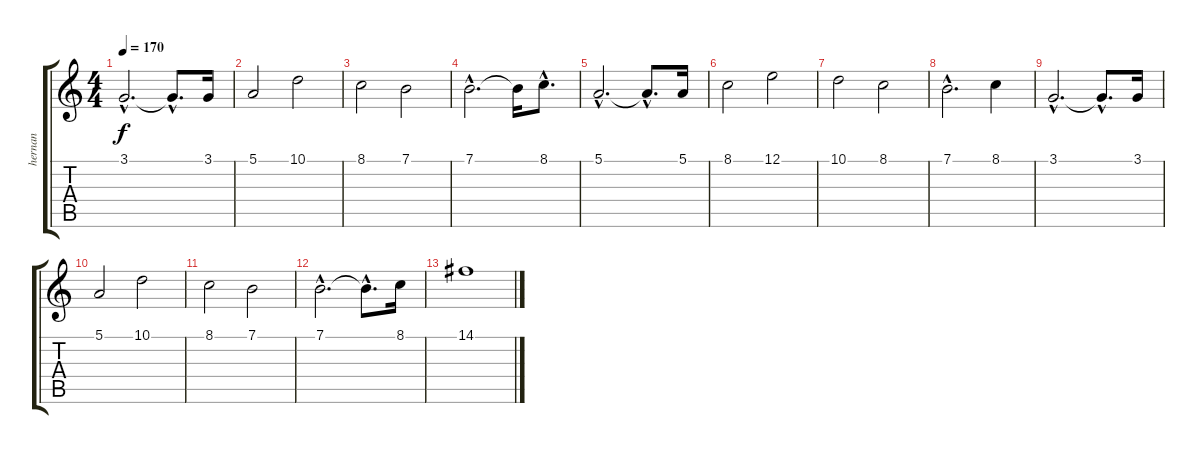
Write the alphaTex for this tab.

\track ("hernan" "hernan") {instrument acousticgrandpiano}
\staff {score tabs}
\tuning (E4 B3 G3 D3 A2 E2) {hide}
\ts (4 4)
\tempo 170
\clef g2
\ks c
3.1{hac}.2{d dy f instrument violin} 3.1{hac t}.8{d} 3.1.16 |
5.1.2{instrument violin} 10.1.2 |
8.1.2{instrument violin} 7.1.2 |
7.1{hac}.2{d instrument violin} 7.1{t}.16 8.1{hac}.8{d} |
5.1{hac}.2{d instrument violin} 5.1{hac t}.8{d} 5.1.16 |
8.1.2{instrument violin} 12.1.2 |
10.1.2{instrument violin} 8.1.2 |
7.1{hac}.2{d instrument violin} 8.1.4 |
3.1{hac}.2{d instrument violin} 3.1{hac t}.8{d} 3.1.16 |
5.1.2{instrument violin} 10.1.2 |
8.1.2{instrument violin} 7.1.2 |
7.1{hac}.2{d instrument violin} 7.1{hac t}.8{d} 8.1.16 |
14.1.1
